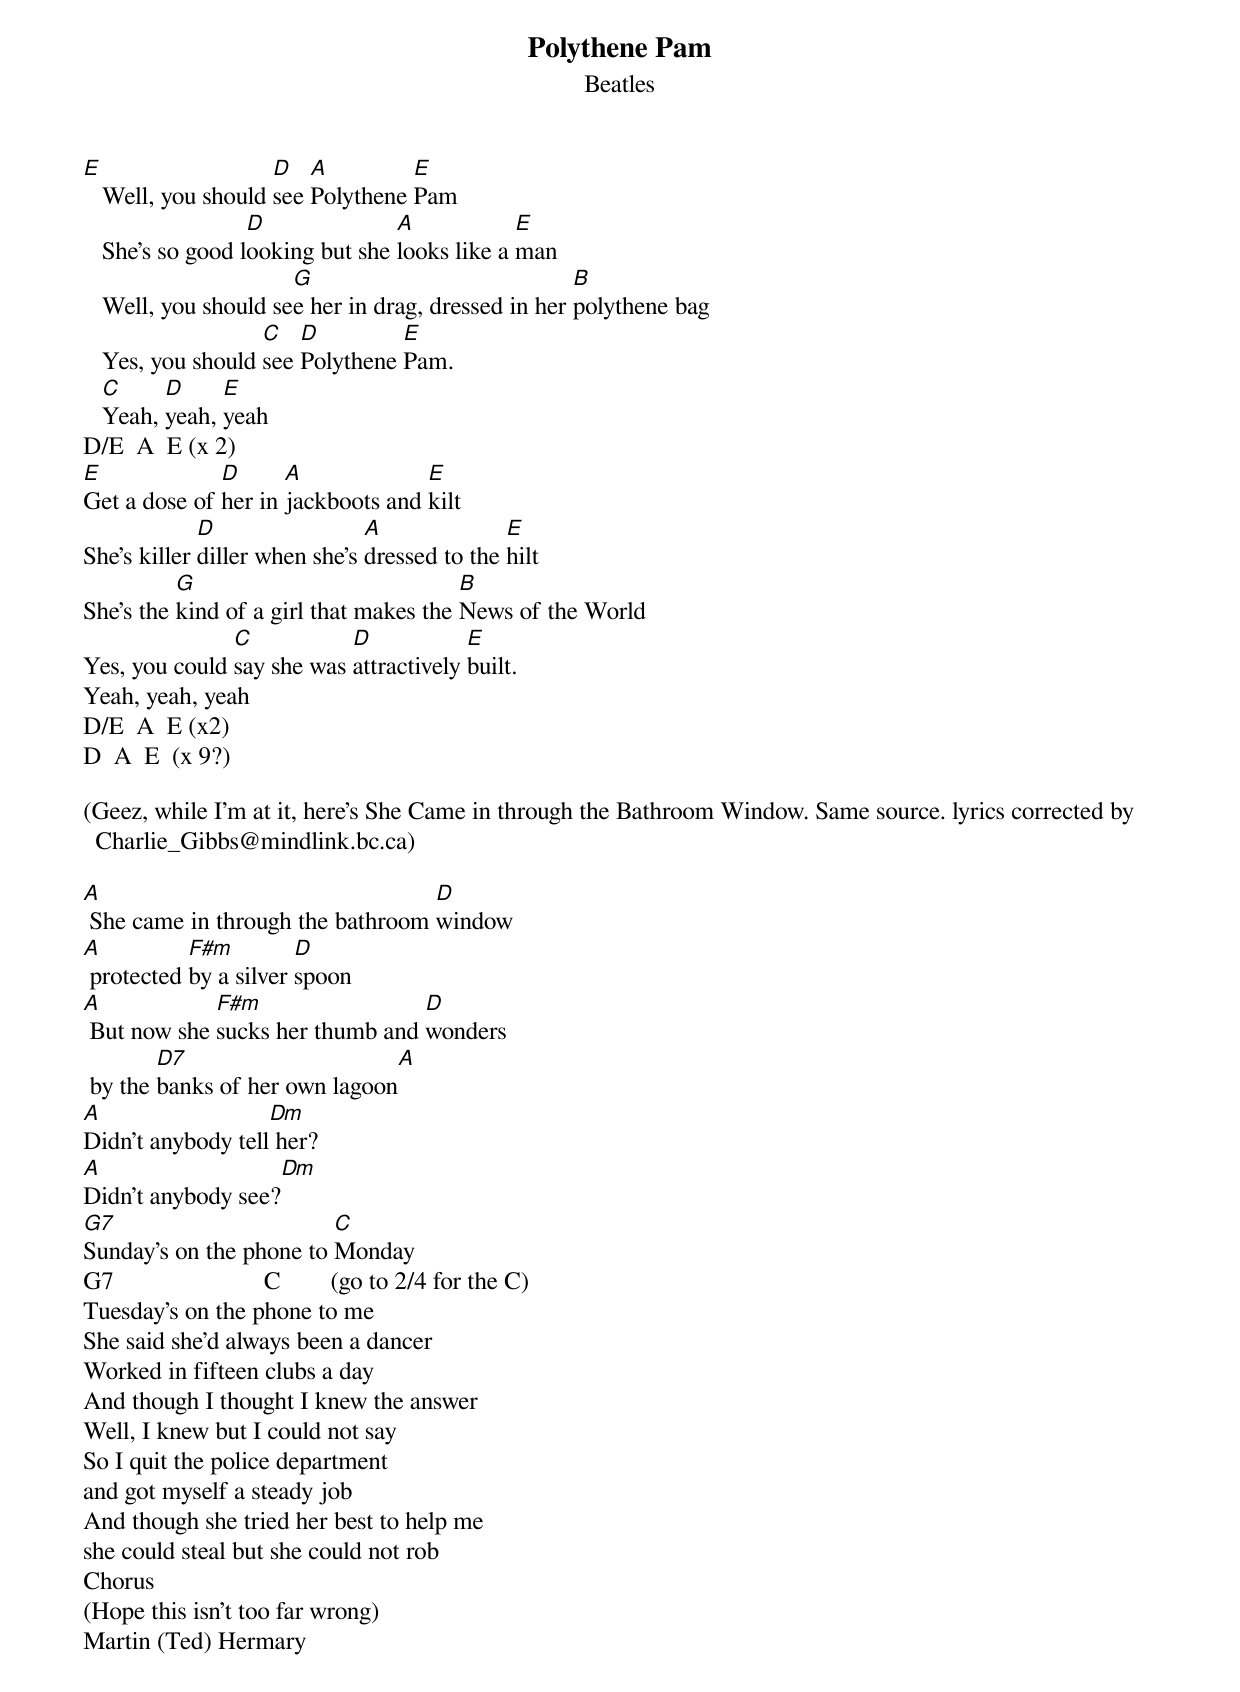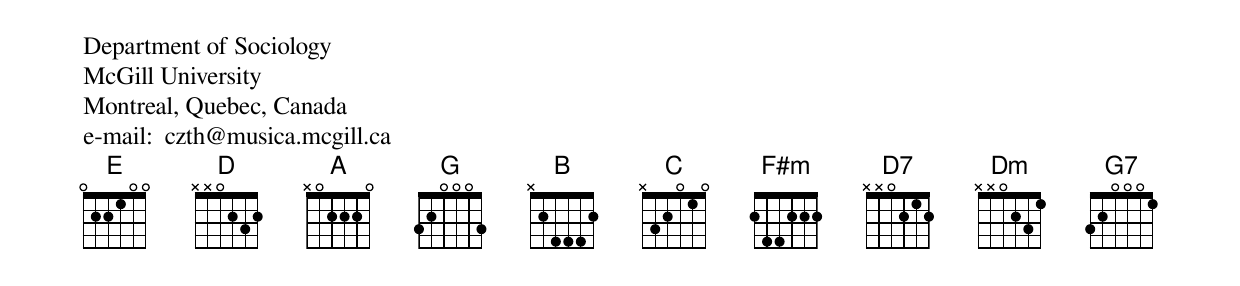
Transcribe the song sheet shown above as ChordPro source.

{title:Polythene Pam}
{subtitle:Beatles}

[E]   Well, you should [D]see [A]Polythene [E]Pam
   She's so good l[D]ooking but she [A]looks like a [E]man
   Well, you should se[G]e her in drag, dressed in her [B]polythene bag
   Yes, you should [C]see [D]Polythene [E]Pam.
   [C]Yeah, [D]yeah, [E]yeah
D/E  A  E (x 2)
[E]Get a dose of [D]her in [A]jackboots and [E]kilt
She's killer [D]diller when she's [A]dressed to the [E]hilt
She's the [G]kind of a girl that makes the [B]News of the World
Yes, you could [C]say she was [D]attractively [E]built.
Yeah, yeah, yeah
D/E  A  E (x2)
D  A  E  (x 9?)

(Geez, while I'm at it, here's She Came in through the Bathroom Window. Same source. lyrics corrected by Charlie_Gibbs@mindlink.bc.ca)

[A] She came in through the bathroom [D]window
[A] protected [F#m]by a silver [D]spoon
[A] But now she [F#m]sucks her thumb and [D]wonders
 by the [D7]banks of her own lagoon[A]
[A]Didn't anybody tell[Dm] her?
[A]Didn't anybody see?[Dm]
[G7]Sunday's on the phone to [C]Monday
G7                        C        (go to 2/4 for the C)
Tuesday's on the phone to me
She said she'd always been a dancer
Worked in fifteen clubs a day
And though I thought I knew the answer
Well, I knew but I could not say
So I quit the police department
and got myself a steady job
And though she tried her best to help me
she could steal but she could not rob
Chorus
(Hope this isn't too far wrong)
Martin (Ted) Hermary
Department of Sociology
McGill University
Montreal, Quebec, Canada
e-mail:  czth@musica.mcgill.ca
